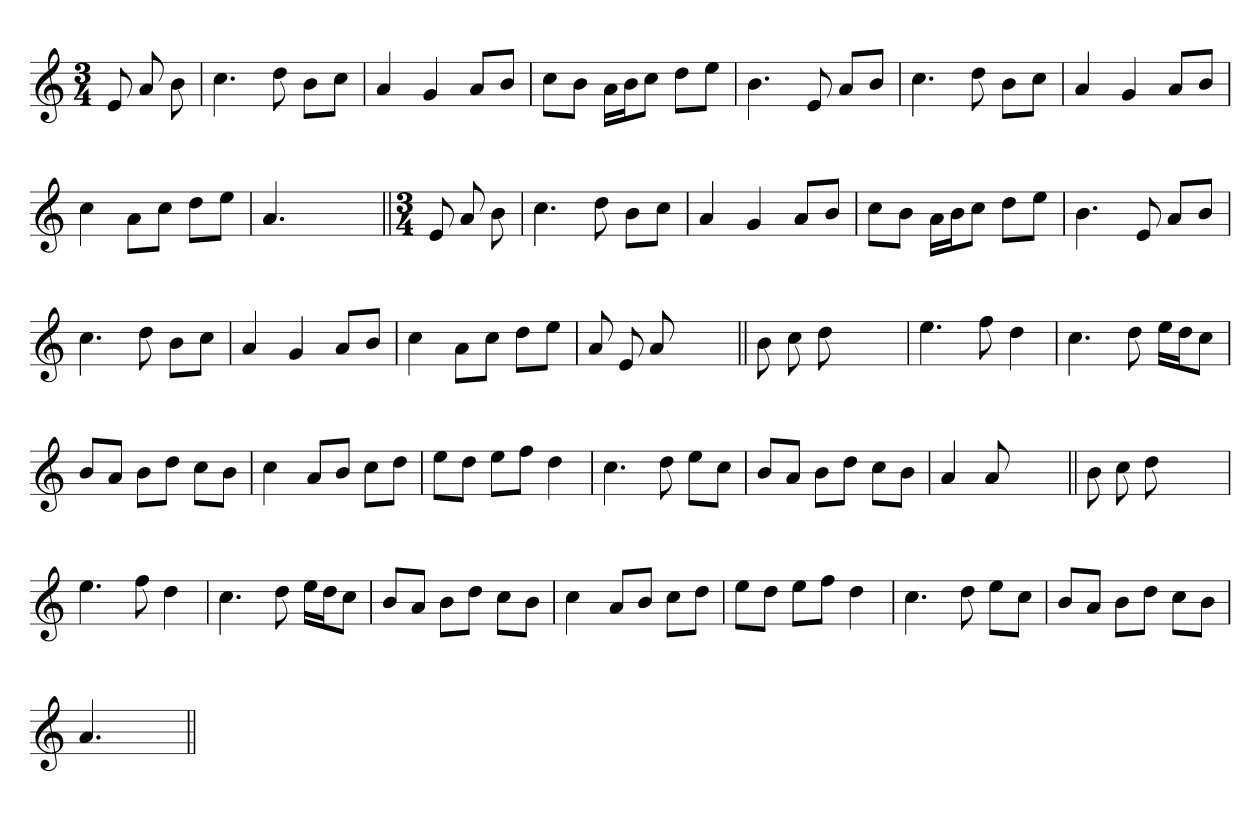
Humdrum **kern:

**kern
*part1
*staff1
*clefG2
*k[]
*M3/4
=1
8e
8a
8b
=
4.cc
8dd
8bL
8ccJ
=
4a
4g
8aL
8bJ
=
8ccL
8bJ
16aLL
16bJ
8ccJ
8ddL
8eeJ
=
4.b
8e
8aL
8bJ
=
4.cc
8dd
8bL
8ccJ
=
4a
4g
8aL
8bJ
=
4cc
8aL
8ccJ
8ddL
8eeJ
=
4.a
4.ryy
=||
*M3/4
8e
8a
8b
=
4.cc
8dd
8bL
8ccJ
=
4a
4g
8aL
8bJ
=
8ccL
8bJ
16aLL
16bJ
8ccJ
8ddL
8eeJ
=
4.b
8e
8aL
8bJ
=
4.cc
8dd
8bL
8ccJ
=
4a
4g
8aL
8bJ
=
4cc
8aL
8ccJ
8ddL
8eeJ
=
8a
8e
8a
4.ryy
=||
8b
8cc
8dd
4.ryy
=
4.ee
8ff
4dd
=
4.cc
8dd
16eeLL
16ddJ
8ccJ
=
8bL
8aJ
8bL
8ddJ
8ccL
8bJ
=
4cc
8aL
8bJ
8ccL
8ddJ
=
8eeL
8ddJ
8eeL
8ffJ
4dd
=
4.cc
8dd
8eeL
8ccJ
=
8bL
8aJ
8bL
8ddJ
8ccL
8bJ
=
4a
8a
4.ryy
=||
8b
8cc
8dd
4.ryy
=
4.ee
8ff
4dd
=
4.cc
8dd
16eeLL
16ddJ
8ccJ
=
8bL
8aJ
8bL
8ddJ
8ccL
8bJ
=
4cc
8aL
8bJ
8ccL
8ddJ
=
8eeL
8ddJ
8eeL
8ffJ
4dd
=
4.cc
8dd
8eeL
8ccJ
=
8bL
8aJ
8bL
8ddJ
8ccL
8bJ
=
4.a
4.ryy
=||
*-
